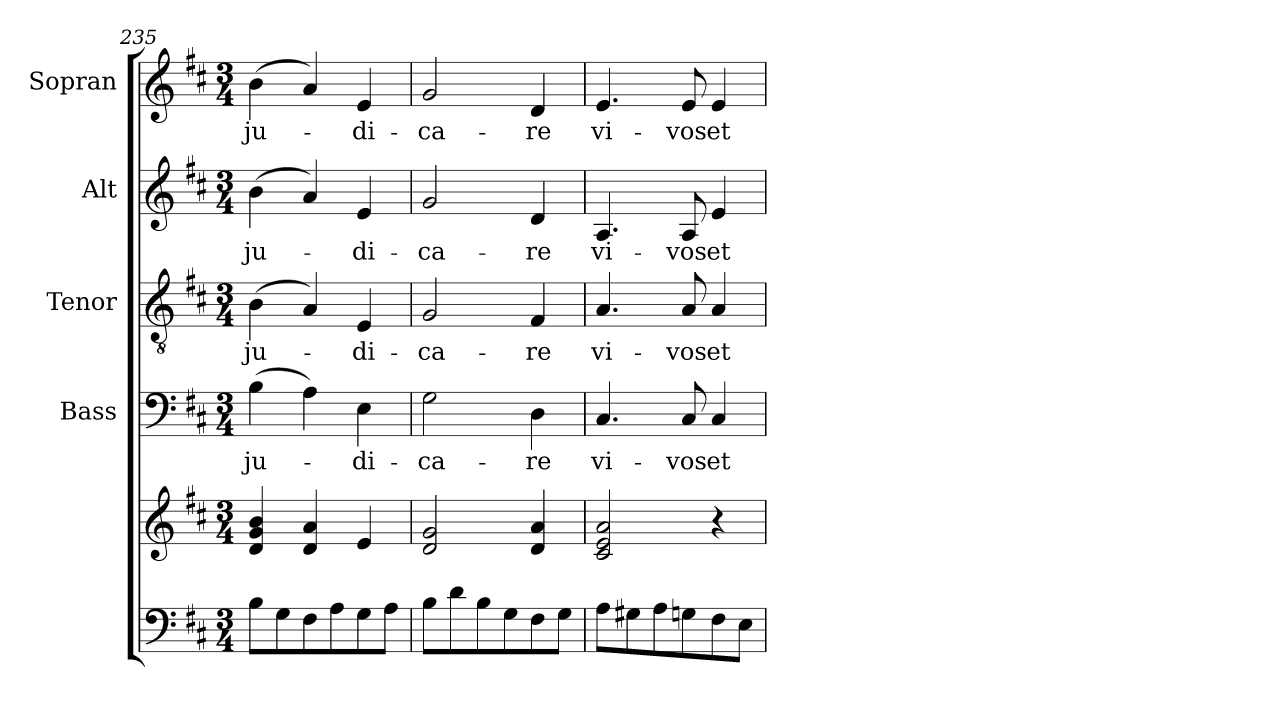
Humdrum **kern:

**kern	**kern	**kern	**text	**kern	**text	**kern	**text	**kern	**text
*part5	*part5	*part4	*part4	*part3	*part3	*part2	*part2	*part1	*part1
*staff6	*staff5	*staff4	*staff4	*staff3	*staff3	*staff2	*staff2	*staff1	*staff1
*	*	*I"Bass	*	*I"Tenor	*	*I"Alt	*	*I"Sopran	*
*	*	*I'B.	*	*I'T.	*	*I'A.	*	*I'S.	*
*clefF4	*clefG2	*clefF4	*	*clefGv2	*	*clefG2	*	*clefG2	*
*k[f#c#]	*k[f#c#]	*k[f#c#]	*	*k[f#c#]	*	*k[f#c#]	*	*k[f#c#]	*
*D:	*D:	*D:	*	*D:	*	*D:	*	*D:	*
*M3/4	*M3/4	*M3/4	*	*M3/4	*	*M3/4	*	*M3/4	*
=235	=235	=235	=235	=235	=235	=235	=235	=235	=235
!	!	!	!LO:LY:b	!	!LO:LY:b	!	!LO:LY:b	!	!LO:LY:b
8B\L	4d/ 4g/ 4b/	(>4B\	ju-	(>4B\	ju-	(>4b\	ju-	(>4b\	ju-
8G\	.	.	.	.	.	.	.	.	.
8F#\	4d/ 4a/	4A\)	.	4A/)	.	4a/)	.	4a/)	.
8A\	.	.	.	.	.	.	.	.	.
!	!	!	!LO:LY:b	!	!LO:LY:b	!	!LO:LY:b	!	!LO:LY:b
8G\	4e/	4E\	-di-	4E/	-di-	4e/	-di-	4e/	-di-
8A\J	.	.	.	.	.	.	.	.	.
=236	=236	=236	=236	=236	=236	=236	=236	=236	=236
!	!	!	!LO:LY:b	!	!LO:LY:b	!	!LO:LY:b	!	!LO:LY:b
8B\L	2d/ 2g/	2G\	-ca-	2G/	-ca-	2g/	-ca-	2g/	-ca-
8d\	.	.	.	.	.	.	.	.	.
8B\	.	.	.	.	.	.	.	.	.
8G\	.	.	.	.	.	.	.	.	.
!	!	!	!LO:LY:b	!	!LO:LY:b	!	!LO:LY:b	!	!LO:LY:b
8F#\	4d/ 4a/	4D\	-re	4F#/	-re	4d/	-re	4d/	-re
8G\J	.	.	.	.	.	.	.	.	.
=237	=237	=237	=237	=237	=237	=237	=237	=237	=237
!	!	!	!LO:LY:b	!	!LO:LY:b	!	!LO:LY:b	!	!LO:LY:b
8A\L	2c#/ 2e/ 2a/	4.C#/	vi-	4.A/	vi-	4.A/	vi-	4.e/	vi-
8G#X\	.	.	.	.	.	.	.	.	.
8A\	.	.	.	.	.	.	.	.	.
!	!	!	!LO:LY:b	!	!LO:LY:b	!	!LO:LY:b	!	!LO:LY:b
8Gn\	.	8C#/	-vos	8A/	-vos	8A/	-vos	8e/	-vos
!	!	!	!LO:LY:b	!	!LO:LY:b	!	!LO:LY:b	!	!LO:LY:b
8F#\	4r	4C#/	et	4A/	et	4e/	et	4e/	et
8E\J	.	.	.	.	.	.	.	.	.
=	=	=	=	=	=	=	=	=	=
*-	*-	*-	*-	*-	*-	*-	*-	*-	*-
